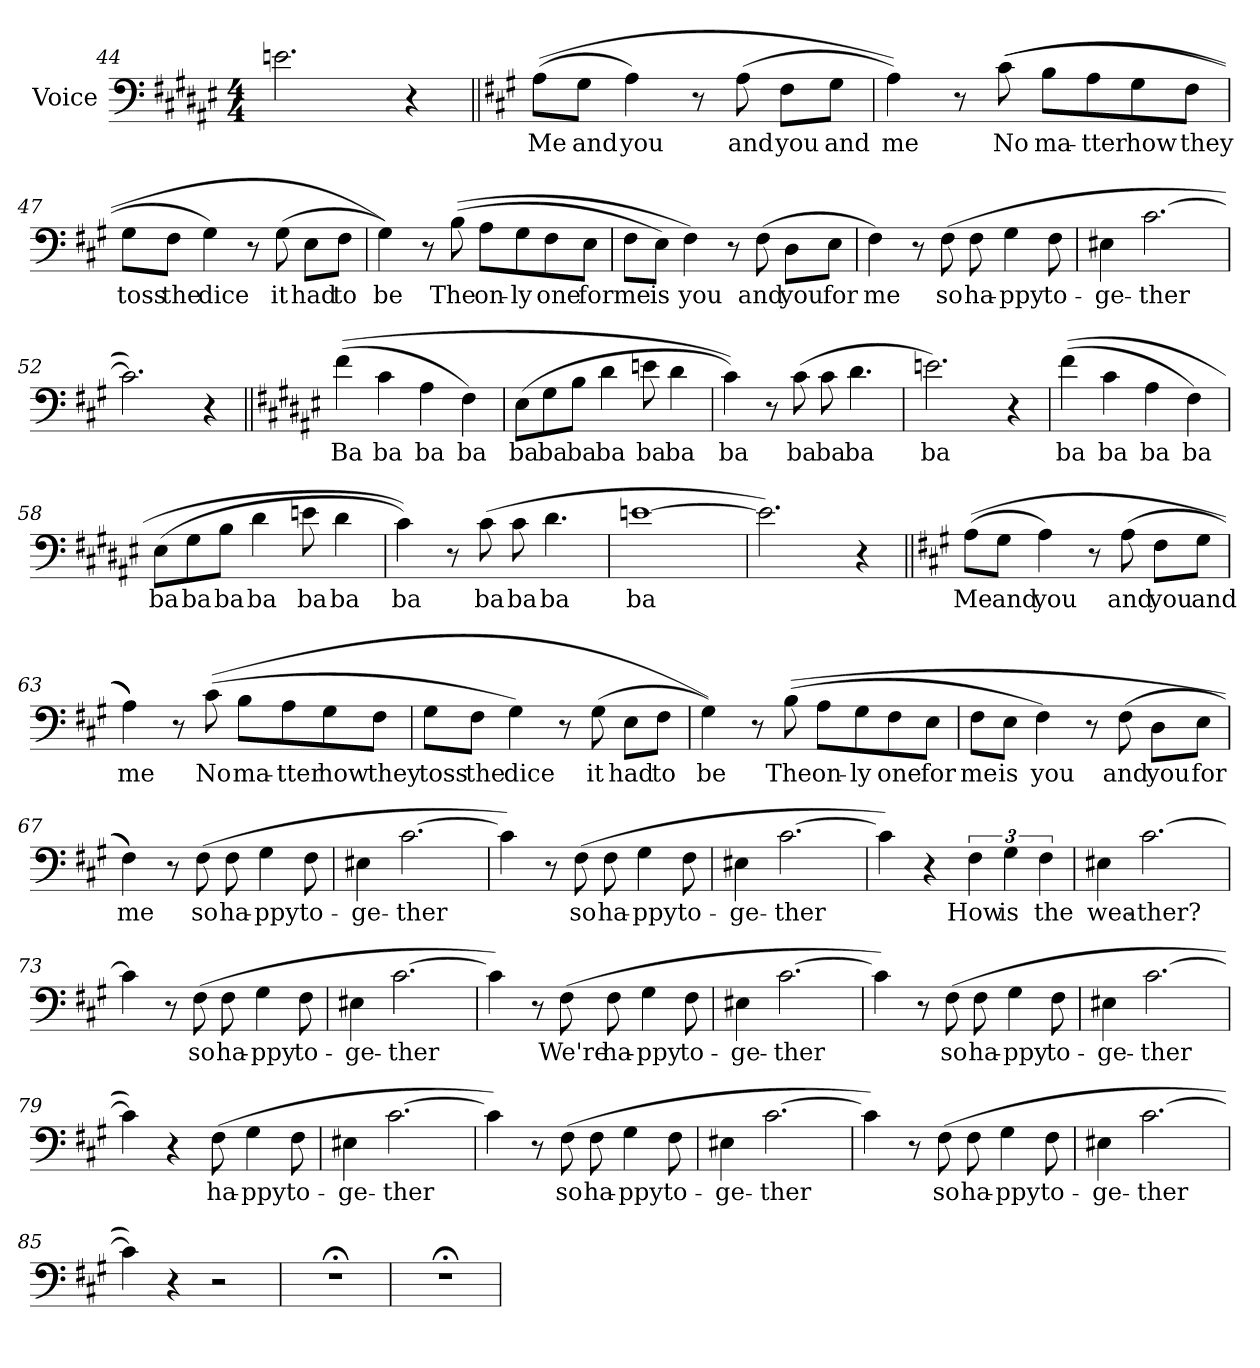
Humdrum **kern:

**kern	**text
*part1	*part1
*staff1	*staff1
*I"Voice	*
*I'Voice	*
!!LO:LB:g=z
*clefF4	*
*k[f#c#g#d#a#e#]	*
*F#:	*
*M4/4	*
=44	=44
2.en\	.
4r	.
=45||	=45||
*k[f#c#g#]	*
*f#:	*
!	!LO:LY:b
(>(>8A\L	Me
!	!LO:LY:b
8G#\J	and
!	!LO:LY:b
4A\)	you
8r	.
!	!LO:LY:b
(>8A\	and
!	!LO:LY:b
8F#\L	you
!	!LO:LY:b
8G#\J	and
=46	=46
!	!LO:LY:b
4A\))	me
8r	.
!	!LO:LY:b
(>(>8c#\	No
!	!LO:LY:b
8B\L	ma-
!	!LO:LY:b
8A\	-tter
!	!LO:LY:b
8G#\	how
!	!LO:LY:b
8F#\J	they
=47	=47
!	!LO:LY:b
8G#\L	toss
!	!LO:LY:b
8F#\J	the
!	!LO:LY:b
4G#\)	dice
8r	.
!	!LO:LY:b
(>8G#\	it
!	!LO:LY:b
8E\L	had
!	!LO:LY:b
8F#\J	to
!!LO:LB:g=z
=48	=48
!	!LO:LY:b
4G#\))	be
8r	.
!	!LO:LY:b
(>(>8B\	The
!	!LO:LY:b
8A\L	on-
!	!LO:LY:b
8G#\	-ly
!	!LO:LY:b
8F#\	one
!	!LO:LY:b
8E\J	for
=49	=49
!	!LO:LY:b
8F#\L	me
!	!LO:LY:b
8E\J)	is
!	!LO:LY:b
4F#\)	you
8r	.
!	!LO:LY:b
(>8F#\	and
!	!LO:LY:b
8D\L	you
!	!LO:LY:b
8E\J	for
=50	=50
!	!LO:LY:b
4F#\)	me
8r	.
!	!LO:LY:b
(>8F#\	so
!	!LO:LY:b
8F#\	ha-
!	!LO:LY:b
4G#\	-ppy
!	!LO:LY:b
8F#\	to-
=51	=51
!	!LO:LY:b
4E#X\	-ge-
!	!LO:LY:b
[2.c#\	-ther
!!LO:LB:g=z
=52	=52
2.c#\])	.
4r	.
=53||	=53||
*k[f#c#g#d#a#e#]	*
*F#:	*
!	!LO:LY:b
(>(>4f#\	Ba
!	!LO:LY:b
4c#\	ba
!	!LO:LY:b
4A#\	ba
!	!LO:LY:b
4F#\)	ba
=54	=54
!	!LO:LY:b
(>8E#\L	ba
!	!LO:LY:b
8G#\	ba
!	!LO:LY:b
8B\J	ba
!	!LO:LY:b
4d#\	ba
!	!LO:LY:b
8en\	ba
!	!LO:LY:b
4d#\	ba
=55	=55
!	!LO:LY:b
4c#\))	ba
8r	.
!	!LO:LY:b
(>8c#\	ba
!	!LO:LY:b
8c#\	ba
!	!LO:LY:b
4.d#\	ba
=56	=56
!	!LO:LY:b
2.en\)	ba
4r	.
!!LO:LB:g=z
=57	=57
!	!LO:LY:b
(>(>4f#\	ba
!	!LO:LY:b
4c#\	ba
!	!LO:LY:b
4A#\	ba
!	!LO:LY:b
4F#\)	ba
=58	=58
!	!LO:LY:b
(>8E#\L	ba
!	!LO:LY:b
8G#\	ba
!	!LO:LY:b
8B\J	ba
!	!LO:LY:b
4d#\	ba
!	!LO:LY:b
8en\	ba
!	!LO:LY:b
4d#\	ba
=59	=59
!	!LO:LY:b
4c#\))	ba
8r	.
!	!LO:LY:b
(>8c#\	ba
!	!LO:LY:b
8c#\	ba
!	!LO:LY:b
4.d#\	ba
=60	=60
!	!LO:LY:b
[1en	ba
=61	=61
2.e\])	.
4r	.
!!LO:LB:g=z
=62||	=62||
*k[f#c#g#]	*
*f#:	*
!	!LO:LY:b
(>(>8A\L	Me
!	!LO:LY:b
8G#\J	and
!	!LO:LY:b
4A\)	you
8r	.
!	!LO:LY:b
(>8A\	and
!	!LO:LY:b
8F#\L	you
!	!LO:LY:b
8G#\J	and
=63	=63
!	!LO:LY:b
4A\))	me
8r	.
!	!LO:LY:b
(>(>8c#\	No
!	!LO:LY:b
8B\L	ma-
!	!LO:LY:b
8A\	-tter
!	!LO:LY:b
8G#\	how
!	!LO:LY:b
8F#\J	they
=64	=64
!	!LO:LY:b
8G#\L	toss
!	!LO:LY:b
8F#\J	the
!	!LO:LY:b
4G#\)	dice
8r	.
!	!LO:LY:b
(>8G#\	it
!	!LO:LY:b
8E\L	had
!	!LO:LY:b
8F#\J	to
!!LO:LB:g=z
=65	=65
!	!LO:LY:b
4G#\))	be
8r	.
!	!LO:LY:b
(>(>8B\	The
!	!LO:LY:b
8A\L	on-
!	!LO:LY:b
8G#\	-ly
!	!LO:LY:b
8F#\	one
!	!LO:LY:b
8E\J	for
=66	=66
!	!LO:LY:b
8F#\L	me
!	!LO:LY:b
8E\J	is
!	!LO:LY:b
4F#\)	you
8r	.
!	!LO:LY:b
(>8F#\	and
!	!LO:LY:b
8D\L	you
!	!LO:LY:b
8E\J	for
=67	=67
!	!LO:LY:b
4F#\))	me
8r	.
!	!LO:LY:b
(>8F#\	so
!	!LO:LY:b
8F#\	ha-
!	!LO:LY:b
4G#\	-ppy
!	!LO:LY:b
8F#\	to-
=68	=68
!	!LO:LY:b
4E#X\	-ge-
!	!LO:LY:b
[2.c#\	-ther
!!LO:LB:g=z
=69	=69
4c#\])	.
8r	.
!	!LO:LY:b
(>8F#\	so
!	!LO:LY:b
8F#\	ha-
!	!LO:LY:b
4G#\	-ppy
!	!LO:LY:b
8F#\	to-
=70	=70
!	!LO:LY:b
4E#X\	-ge-
!	!LO:LY:b
[2.c#\	-ther
=71	=71
4c#\])	.
4r	.
!	!LO:LY:b
6F#\	How
!	!LO:LY:b
6G#\	is
!	!LO:LY:b
6F#\	the
=72	=72
!	!LO:LY:b
4E#X\	wea-
!	!LO:LY:b
[2.c#\	-ther?
=73	=73
4c#\]	.
8r	.
!	!LO:LY:b
(>8F#\	so
!	!LO:LY:b
8F#\	ha-
!	!LO:LY:b
4G#\	-ppy
!	!LO:LY:b
8F#\	to-
!!LO:LB:g=z
=74	=74
!	!LO:LY:b
4E#X\	-ge-
!	!LO:LY:b
[2.c#\	-ther
=75	=75
4c#\])	.
8r	.
!	!LO:LY:b
(>8F#\	We're
!	!LO:LY:b
8F#\	ha-
!	!LO:LY:b
4G#\	-ppy
!	!LO:LY:b
8F#\	to-
=76	=76
!	!LO:LY:b
4E#X\	-ge-
!	!LO:LY:b
[2.c#\	-ther
=77	=77
4c#\])	.
8r	.
!	!LO:LY:b
(>8F#\	so
!	!LO:LY:b
8F#\	ha-
!	!LO:LY:b
4G#\	-ppy
!	!LO:LY:b
8F#\	to-
=78	=78
!	!LO:LY:b
4E#X\	-ge-
!	!LO:LY:b
[2.c#\	-ther
!!LO:PB:g=z
=79	=79
4c#\])	.
4r	.
!	!LO:LY:b
(>8F#\	ha-
!	!LO:LY:b
4G#\	-ppy
!	!LO:LY:b
8F#\	to-
=80	=80
!	!LO:LY:b
4E#X\	-ge-
!	!LO:LY:b
[2.c#\	-ther
=81	=81
4c#\])	.
8r	.
!	!LO:LY:b
(>8F#\	so
!	!LO:LY:b
8F#\	ha-
!	!LO:LY:b
4G#\	-ppy
!	!LO:LY:b
8F#\	to-
!!LO:LB:g=z
=82	=82
!	!LO:LY:b
4E#X\	-ge-
!	!LO:LY:b
[2.c#\	-ther
=83	=83
4c#\])	.
8r	.
!	!LO:LY:b
(>8F#\	so
!	!LO:LY:b
8F#\	ha-
!	!LO:LY:b
4G#\	-ppy
!	!LO:LY:b
8F#\	to-
=84	=84
!	!LO:LY:b
4E#X\	-ge-
!	!LO:LY:b
[2.c#\	-ther
=85	=85
4c#\])	.
4r	.
2r	.
=85X1	=85X1
1r;<	.
=85X2	=85X2
1r;<	.
=	=
*-	*-
